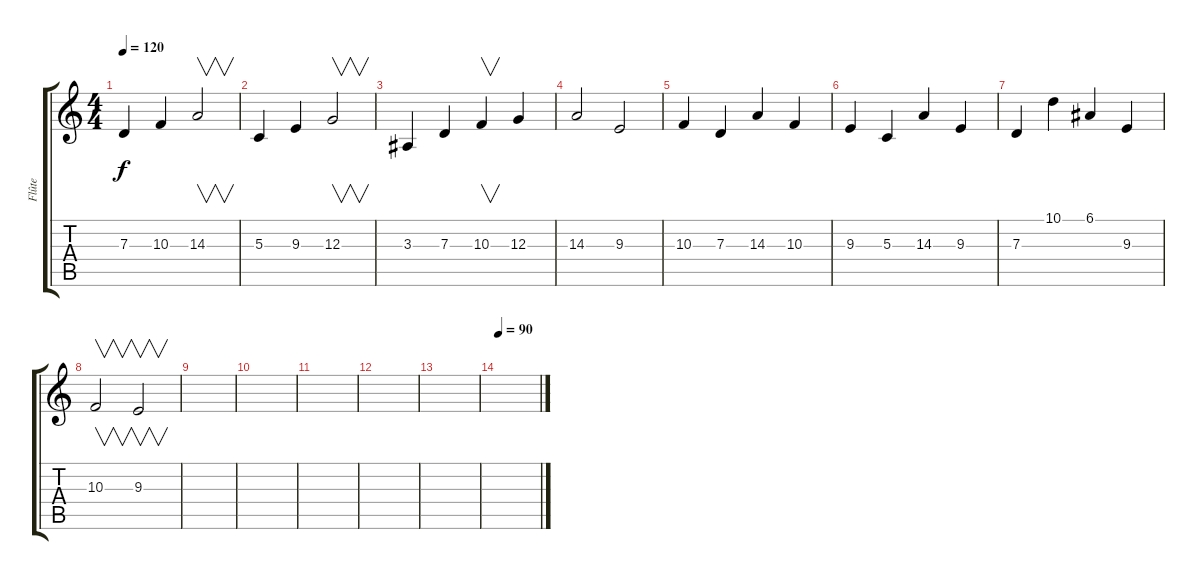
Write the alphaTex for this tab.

\track ("Flûte" "Flûte") {instrument flute}
\staff {score tabs}
\tuning (E4 B3 G3 D3 A2 E2) {hide}
\ts (4 4)
\tempo 120
\clef g2
\ks c
7.3.4{dy f} 10.3.4 14.3.2{v} |
5.3.4 9.3.4 12.3.2{v} |
3.3.4 7.3.4 10.3.4{v} 12.3.4 |
14.3.2 9.3.2 |
10.3.4 7.3.4 14.3.4 10.3.4 |
9.3.4 5.3.4 14.3.4 9.3.4 |
7.3.4 10.1.4 6.1.4 9.3.4 |
10.3.2{v} 9.3.2{v} |
|
|
|
|
|
\tempo 90
